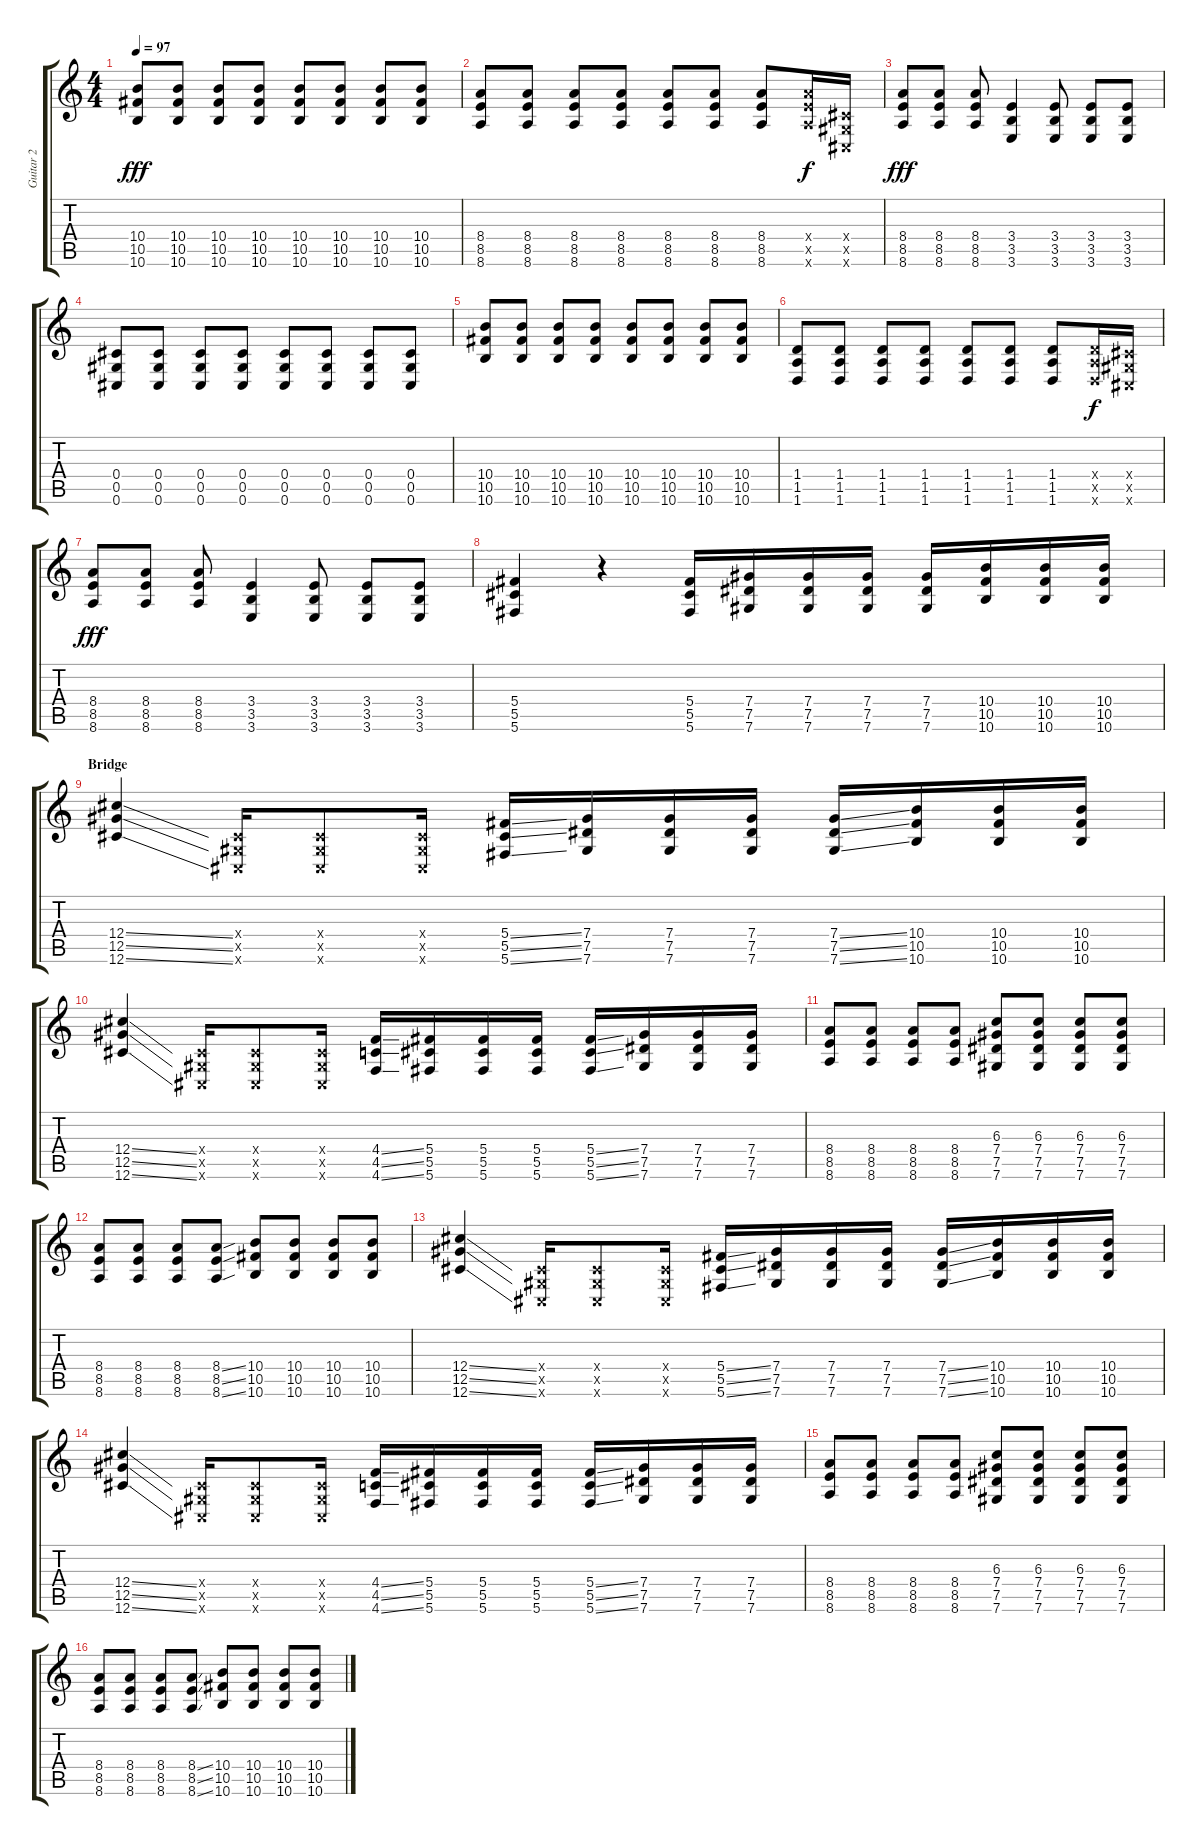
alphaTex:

\track ("Guitar 2" "Guitar 2") {instrument distortionguitar}
\staff {score tabs}
\tuning (Eb4 Bb3 Gb3 Db3 Ab2 Db2) {hide}
\ts (4 4)
\tempo 97
\clef g2
\ks c
(10.4 10.5 10.6).8{dy fff} (10.4 10.5 10.6).8 (10.4 10.5 10.6).8 (10.4 10.5 10.6).8 (10.4 10.5 10.6).8 (10.4 10.5 10.6).8 (10.4 10.5 10.6).8 (10.4 10.5 10.6).8 |
(8.4 8.5 8.6).8 (8.4 8.5 8.6).8 (8.4 8.5 8.6).8 (8.4 8.5 8.6).8 (8.4 8.5 8.6).8 (8.4 8.5 8.6).8 (8.4 8.5 8.6).8 (8.4{x} 8.5{x} 8.6{x}).16{dy f} (0.4{x} 0.5{x} 0.6{x}).16 |
(8.4 8.5 8.6).8{dy fff} (8.4 8.5 8.6).8 (8.4 8.5 8.6).8 (3.4 3.5 3.6).4 (3.4 3.5 3.6).8 (3.4 3.5 3.6).8 (3.4 3.5 3.6).8 |
(0.4 0.5 0.6).8 (0.4 0.5 0.6).8 (0.4 0.5 0.6).8 (0.4 0.5 0.6).8 (0.4 0.5 0.6).8 (0.4 0.5 0.6).8 (0.4 0.5 0.6).8 (0.4 0.5 0.6).8 |
(10.4 10.5 10.6).8 (10.4 10.5 10.6).8 (10.4 10.5 10.6).8 (10.4 10.5 10.6).8 (10.4 10.5 10.6).8 (10.4 10.5 10.6).8 (10.4 10.5 10.6).8 (10.4 10.5 10.6).8 |
(1.4 1.5 1.6).8 (1.4 1.5 1.6).8 (1.4 1.5 1.6).8 (1.4 1.5 1.6).8 (1.4 1.5 1.6).8 (1.4 1.5 1.6).8 (1.4 1.5 1.6).8 (1.4{x} 1.5{x} 1.6{x}).16{dy f} (0.4{x} 0.5{x} 0.6{x}).16 |
(8.4 8.5 8.6).8{dy fff} (8.4 8.5 8.6).8 (8.4 8.5 8.6).8 (3.4 3.5 3.6).4 (3.4 3.5 3.6).8 (3.4 3.5 3.6).8 (3.4 3.5 3.6).8 |
(5.4 5.5 5.6).4 r.4 (5.4 5.5 5.6).16 (7.4 7.5 7.6).16 (7.4 7.5 7.6).16 (7.4 7.5 7.6).16 (7.4 7.5 7.6).16 (10.4 10.5 10.6).16 (10.4 10.5 10.6).16 (10.4 10.5 10.6).16 |
\section ("" "Bridge")
(12.4{ss} 12.5{ss} 12.6{ss}).4 (0.4{x} 0.5{x} 0.6{x}).16 (0.4{x} 0.5{x} 0.6{x}).8 (0.4{x} 0.5{x} 0.6{x}).16 (5.4{ss} 5.5{ss} 5.6{ss}).16 (7.4 7.5 7.6).16 (7.4 7.5 7.6).16 (7.4 7.5 7.6).16 (7.4{ss} 7.5{ss} 7.6{ss}).16 (10.4 10.5 10.6).16 (10.4 10.5 10.6).16 (10.4 10.5 10.6).16 |
(12.4{ss} 12.5{ss} 12.6{ss}).4 (0.4{x} 0.5{x} 0.6{x}).16 (0.4{x} 0.5{x} 0.6{x}).8 (0.4{x} 0.5{x} 0.6{x}).16 (4.4{ss} 4.5{ss} 4.6{ss}).16 (5.4 5.5 5.6).16 (5.4 5.5 5.6).16 (5.4 5.5 5.6).16 (5.4{ss} 5.5{ss} 5.6{ss}).16 (7.4 7.5 7.6).16 (7.4 7.5 7.6).16 (7.4 7.5 7.6).16 |
(8.4 8.5 8.6).8 (8.4 8.5 8.6).8 (8.4 8.5 8.6).8 (8.4 8.5 8.6).8 (6.3 7.4 7.5 7.6).8 (6.3 7.4 7.5 7.6).8 (6.3 7.4 7.5 7.6).8 (6.3 7.4 7.5 7.6).8 |
(8.4 8.5 8.6).8 (8.4 8.5 8.6).8 (8.4 8.5 8.6).8 (8.4{ss} 8.5{ss} 8.6{ss}).8 (10.4 10.5 10.6).8 (10.4 10.5 10.6).8 (10.4 10.5 10.6).8 (10.4 10.5 10.6).8 |
(12.4{ss} 12.5{ss} 12.6{ss}).4 (0.4{x} 0.5{x} 0.6{x}).16 (0.4{x} 0.5{x} 0.6{x}).8 (0.4{x} 0.5{x} 0.6{x}).16 (5.4{ss} 5.5{ss} 5.6{ss}).16 (7.4 7.5 7.6).16 (7.4 7.5 7.6).16 (7.4 7.5 7.6).16 (7.4{ss} 7.5{ss} 7.6{ss}).16 (10.4 10.5 10.6).16 (10.4 10.5 10.6).16 (10.4 10.5 10.6).16 |
(12.4{ss} 12.5{ss} 12.6{ss}).4 (0.4{x} 0.5{x} 0.6{x}).16 (0.4{x} 0.5{x} 0.6{x}).8 (0.4{x} 0.5{x} 0.6{x}).16 (4.4{ss} 4.5{ss} 4.6{ss}).16 (5.4 5.5 5.6).16 (5.4 5.5 5.6).16 (5.4 5.5 5.6).16 (5.4{ss} 5.5{ss} 5.6{ss}).16 (7.4 7.5 7.6).16 (7.4 7.5 7.6).16 (7.4 7.5 7.6).16 |
(8.4 8.5 8.6).8 (8.4 8.5 8.6).8 (8.4 8.5 8.6).8 (8.4 8.5 8.6).8 (6.3 7.4 7.5 7.6).8 (6.3 7.4 7.5 7.6).8 (6.3 7.4 7.5 7.6).8 (6.3 7.4 7.5 7.6).8 |
(8.4 8.5 8.6).8 (8.4 8.5 8.6).8 (8.4 8.5 8.6).8 (8.4{ss} 8.5{ss} 8.6{ss}).8 (10.4 10.5 10.6).8 (10.4 10.5 10.6).8 (10.4 10.5 10.6).8 (10.4 10.5 10.6).8
